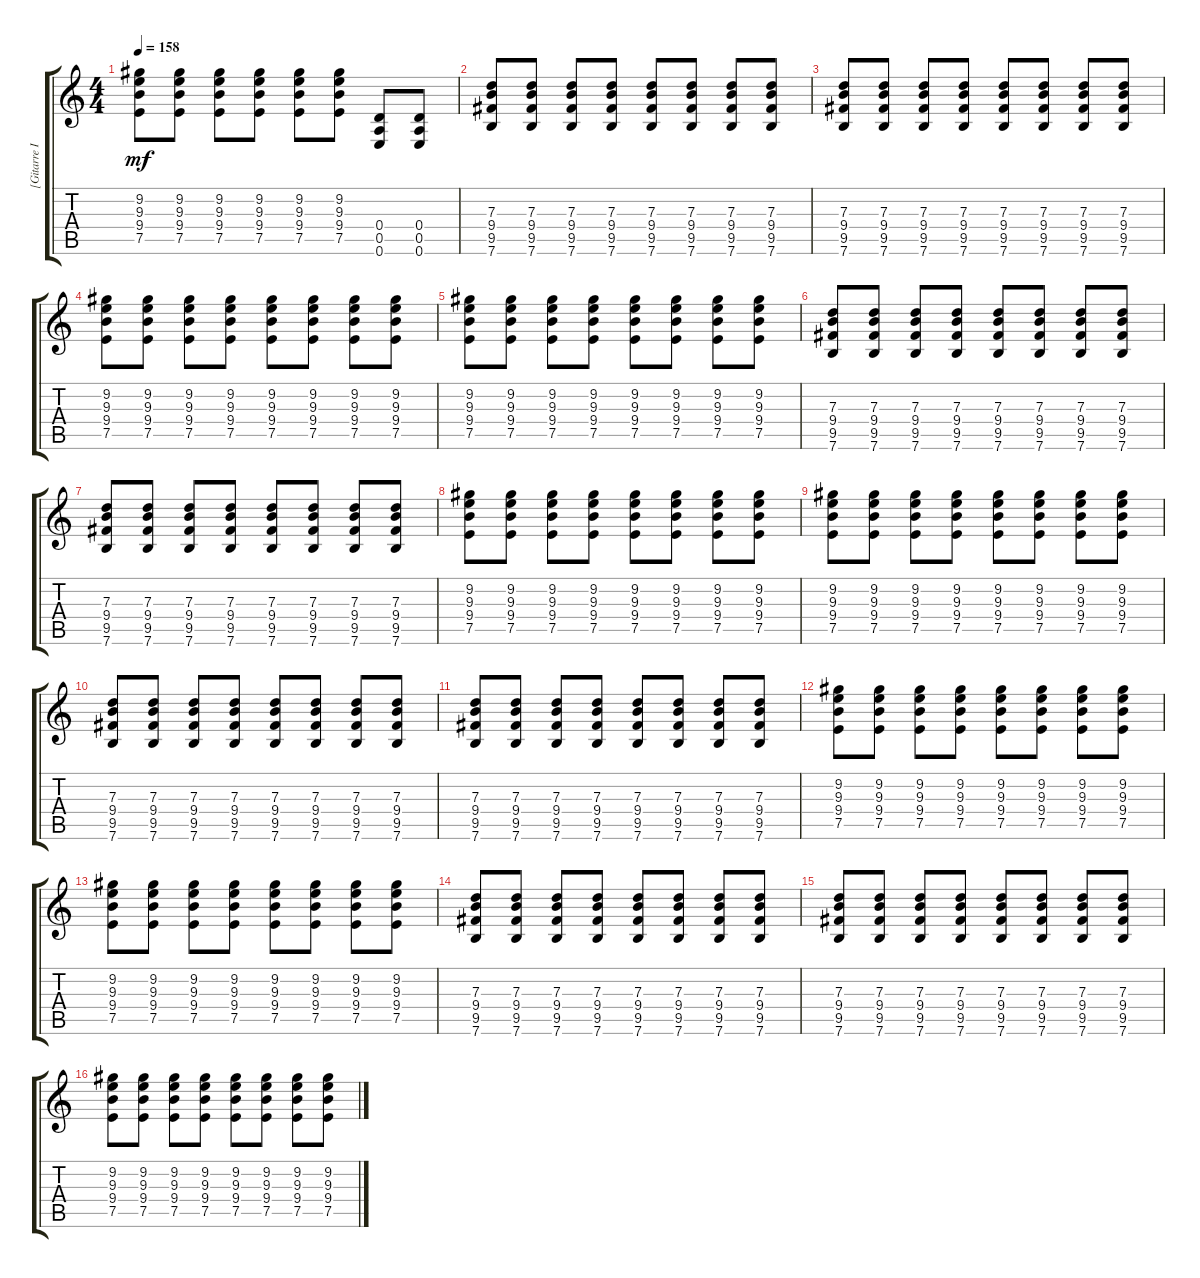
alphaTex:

\track ("[Gitarre II]" "[Gitarre I") {instrument overdrivenguitar}
\staff {score tabs}
\tuning (E4 B3 G3 D3 A2 E2) {hide}
\ts (4 4)
\tempo 158
\clef g2
\ks c
(9.2 9.3 9.4 7.5).8{dy mf} (9.2 9.3 9.4 7.5).8 (9.2 9.3 9.4 7.5).8 (9.2 9.3 9.4 7.5).8 (9.2 9.3 9.4 7.5).8 (9.2 9.3 9.4 7.5).8 (0.4 0.5 0.6).8 (0.4 0.5 0.6).8 |
(7.3 9.4 9.5 7.6).8 (7.3 9.4 9.5 7.6).8 (7.3 9.4 9.5 7.6).8 (7.3 9.4 9.5 7.6).8 (7.3 9.4 9.5 7.6).8 (7.3 9.4 9.5 7.6).8 (7.3 9.4 9.5 7.6).8 (7.3 9.4 9.5 7.6).8 |
(7.3 9.4 9.5 7.6).8 (7.3 9.4 9.5 7.6).8 (7.3 9.4 9.5 7.6).8 (7.3 9.4 9.5 7.6).8 (7.3 9.4 9.5 7.6).8 (7.3 9.4 9.5 7.6).8 (7.3 9.4 9.5 7.6).8 (7.3 9.4 9.5 7.6).8 |
(9.2 9.3 9.4 7.5).8 (9.2 9.3 9.4 7.5).8 (9.2 9.3 9.4 7.5).8 (9.2 9.3 9.4 7.5).8 (9.2 9.3 9.4 7.5).8 (9.2 9.3 9.4 7.5).8 (9.2 9.3 9.4 7.5).8 (9.2 9.3 9.4 7.5).8 |
(9.2 9.3 9.4 7.5).8 (9.2 9.3 9.4 7.5).8 (9.2 9.3 9.4 7.5).8 (9.2 9.3 9.4 7.5).8 (9.2 9.3 9.4 7.5).8 (9.2 9.3 9.4 7.5).8 (9.2 9.3 9.4 7.5).8 (9.2 9.3 9.4 7.5).8 |
(7.3 9.4 9.5 7.6).8 (7.3 9.4 9.5 7.6).8 (7.3 9.4 9.5 7.6).8 (7.3 9.4 9.5 7.6).8 (7.3 9.4 9.5 7.6).8 (7.3 9.4 9.5 7.6).8 (7.3 9.4 9.5 7.6).8 (7.3 9.4 9.5 7.6).8 |
(7.3 9.4 9.5 7.6).8 (7.3 9.4 9.5 7.6).8 (7.3 9.4 9.5 7.6).8 (7.3 9.4 9.5 7.6).8 (7.3 9.4 9.5 7.6).8 (7.3 9.4 9.5 7.6).8 (7.3 9.4 9.5 7.6).8 (7.3 9.4 9.5 7.6).8 |
(9.2 9.3 9.4 7.5).8 (9.2 9.3 9.4 7.5).8 (9.2 9.3 9.4 7.5).8 (9.2 9.3 9.4 7.5).8 (9.2 9.3 9.4 7.5).8 (9.2 9.3 9.4 7.5).8 (9.2 9.3 9.4 7.5).8 (9.2 9.3 9.4 7.5).8 |
(9.2 9.3 9.4 7.5).8 (9.2 9.3 9.4 7.5).8 (9.2 9.3 9.4 7.5).8 (9.2 9.3 9.4 7.5).8 (9.2 9.3 9.4 7.5).8 (9.2 9.3 9.4 7.5).8 (9.2 9.3 9.4 7.5).8 (9.2 9.3 9.4 7.5).8 |
(7.3 9.4 9.5 7.6).8 (7.3 9.4 9.5 7.6).8 (7.3 9.4 9.5 7.6).8 (7.3 9.4 9.5 7.6).8 (7.3 9.4 9.5 7.6).8 (7.3 9.4 9.5 7.6).8 (7.3 9.4 9.5 7.6).8 (7.3 9.4 9.5 7.6).8 |
(7.3 9.4 9.5 7.6).8 (7.3 9.4 9.5 7.6).8 (7.3 9.4 9.5 7.6).8 (7.3 9.4 9.5 7.6).8 (7.3 9.4 9.5 7.6).8 (7.3 9.4 9.5 7.6).8 (7.3 9.4 9.5 7.6).8 (7.3 9.4 9.5 7.6).8 |
(9.2 9.3 9.4 7.5).8 (9.2 9.3 9.4 7.5).8 (9.2 9.3 9.4 7.5).8 (9.2 9.3 9.4 7.5).8 (9.2 9.3 9.4 7.5).8 (9.2 9.3 9.4 7.5).8 (9.2 9.3 9.4 7.5).8 (9.2 9.3 9.4 7.5).8 |
(9.2 9.3 9.4 7.5).8 (9.2 9.3 9.4 7.5).8 (9.2 9.3 9.4 7.5).8 (9.2 9.3 9.4 7.5).8 (9.2 9.3 9.4 7.5).8 (9.2 9.3 9.4 7.5).8 (9.2 9.3 9.4 7.5).8 (9.2 9.3 9.4 7.5).8 |
(7.3 9.4 9.5 7.6).8 (7.3 9.4 9.5 7.6).8 (7.3 9.4 9.5 7.6).8 (7.3 9.4 9.5 7.6).8 (7.3 9.4 9.5 7.6).8 (7.3 9.4 9.5 7.6).8 (7.3 9.4 9.5 7.6).8 (7.3 9.4 9.5 7.6).8 |
(7.3 9.4 9.5 7.6).8 (7.3 9.4 9.5 7.6).8 (7.3 9.4 9.5 7.6).8 (7.3 9.4 9.5 7.6).8 (7.3 9.4 9.5 7.6).8 (7.3 9.4 9.5 7.6).8 (7.3 9.4 9.5 7.6).8 (7.3 9.4 9.5 7.6).8 |
(9.2 9.3 9.4 7.5).8 (9.2 9.3 9.4 7.5).8 (9.2 9.3 9.4 7.5).8 (9.2 9.3 9.4 7.5).8 (9.2 9.3 9.4 7.5).8 (9.2 9.3 9.4 7.5).8 (9.2 9.3 9.4 7.5).8 (9.2 9.3 9.4 7.5).8
